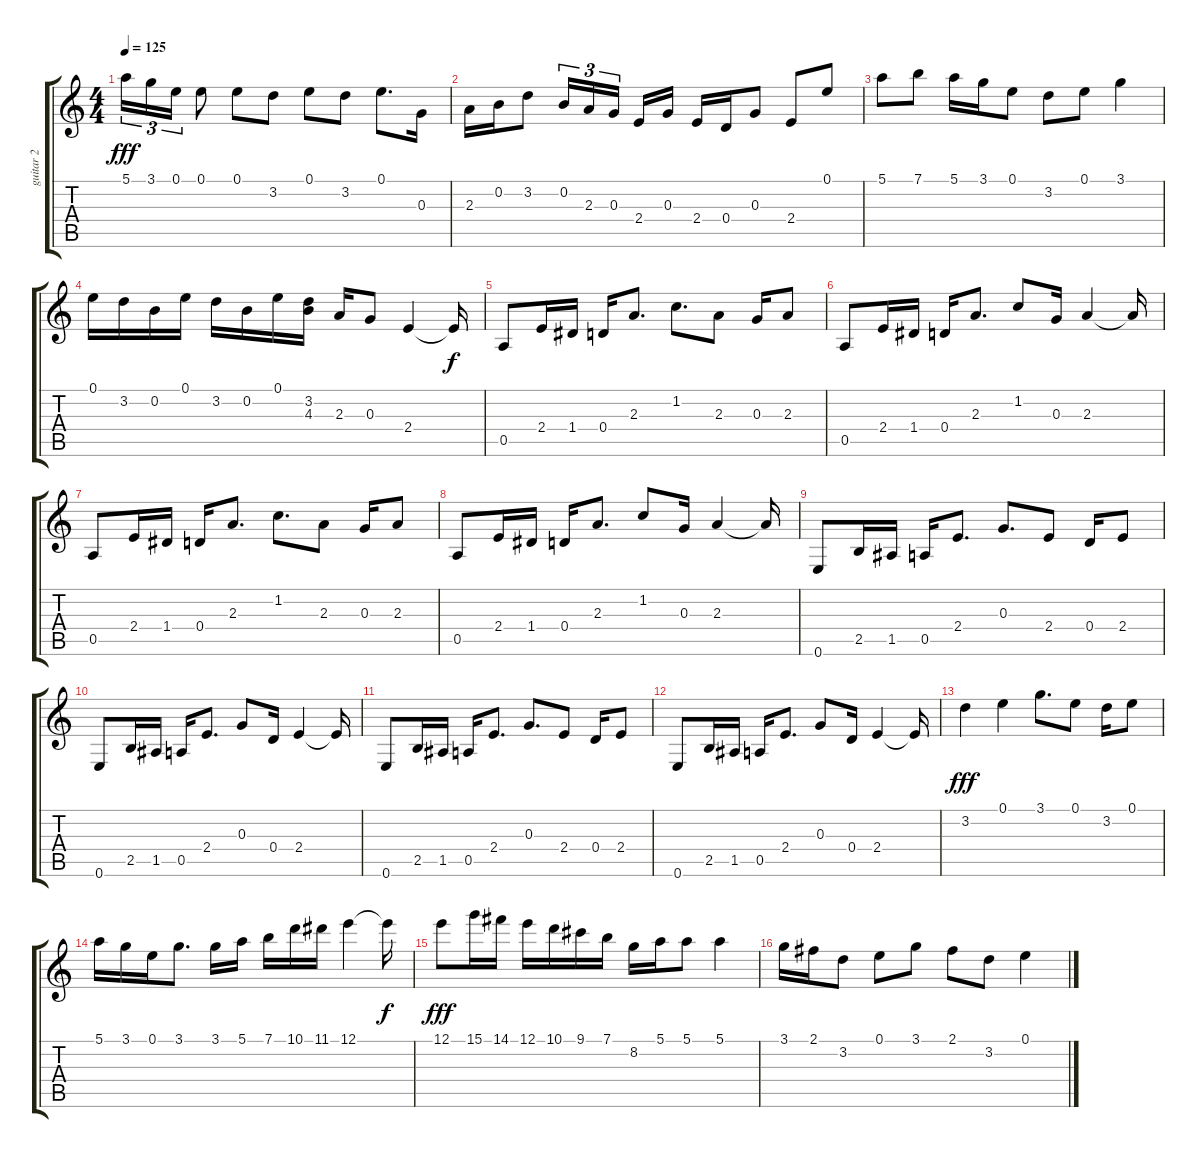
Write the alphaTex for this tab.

\track ("guitar 2" "guitar 2") {instrument distortionguitar}
\staff {score tabs}
\tuning (E4 B3 G3 D3 A2 E2) {hide}
\ts (4 4)
\tempo 125
\clef g2
\ks c
5.1.16{tu (3 2) dy fff} 3.1.16{tu (3 2)} 0.1.16{tu (3 2)} 0.1.8 0.1.8 3.2.8 0.1.8 3.2.8 0.1.8{d} 0.3.16 |
2.3.16 0.2.16 3.2.8 0.2.16{tu (3 2)} 2.3.16{tu (3 2)} 0.3.16{tu (3 2)} 2.4.16 0.3.16 2.4.16 0.4.16 0.3.8 2.4.8 0.1.8 |
5.1.8 7.1.8 5.1.16 3.1.16 0.1.8 3.2.8 0.1.8 3.1.4 |
0.1.16 3.2.16 0.2.16 0.1.16 3.2.16 0.2.16 0.1.16 (3.2 4.3).16 2.3.16 0.3.8 2.4.4 2.4{t}.16{dy f} |
0.5.8 2.4.16 1.4.16 0.4.16 2.3.8{d} 1.2.8{d} 2.3.8 0.3.16 2.3.8 |
0.5.8 2.4.16 1.4.16 0.4.16 2.3.8{d} 1.2.8 0.3.16 2.3.4 2.3{t}.16 |
0.5.8 2.4.16 1.4.16 0.4.16 2.3.8{d} 1.2.8{d} 2.3.8 0.3.16 2.3.8 |
0.5.8 2.4.16 1.4.16 0.4.16 2.3.8{d} 1.2.8 0.3.16 2.3.4 2.3{t}.16 |
0.6.8 2.5.16 1.5.16 0.5.16 2.4.8{d} 0.3.8{d} 2.4.8 0.4.16 2.4.8 |
0.6.8 2.5.16 1.5.16 0.5.16 2.4.8{d} 0.3.8 0.4.16 2.4.4 2.4{t}.16 |
0.6.8 2.5.16 1.5.16 0.5.16 2.4.8{d} 0.3.8{d} 2.4.8 0.4.16 2.4.8 |
0.6.8 2.5.16 1.5.16 0.5.16 2.4.8{d} 0.3.8 0.4.16 2.4.4 2.4{t}.16 |
3.2.4{dy fff} 0.1.4 3.1.8{d} 0.1.8 3.2.16 0.1.8 |
5.1.16 3.1.16 0.1.16 3.1.8{d} 3.1.16 5.1.16 7.1.16 10.1.16 11.1.16 12.1.4 12.1{t}.16{dy f} |
12.1.8{dy fff} 15.1.16 14.1.16 12.1.16 10.1.16 9.1.16 7.1.16 8.2.16 5.1.16 5.1.8 5.1.4 |
3.1.16 2.1.16 3.2.8 0.1.8 3.1.8 2.1.8 3.2.8 0.1.4
